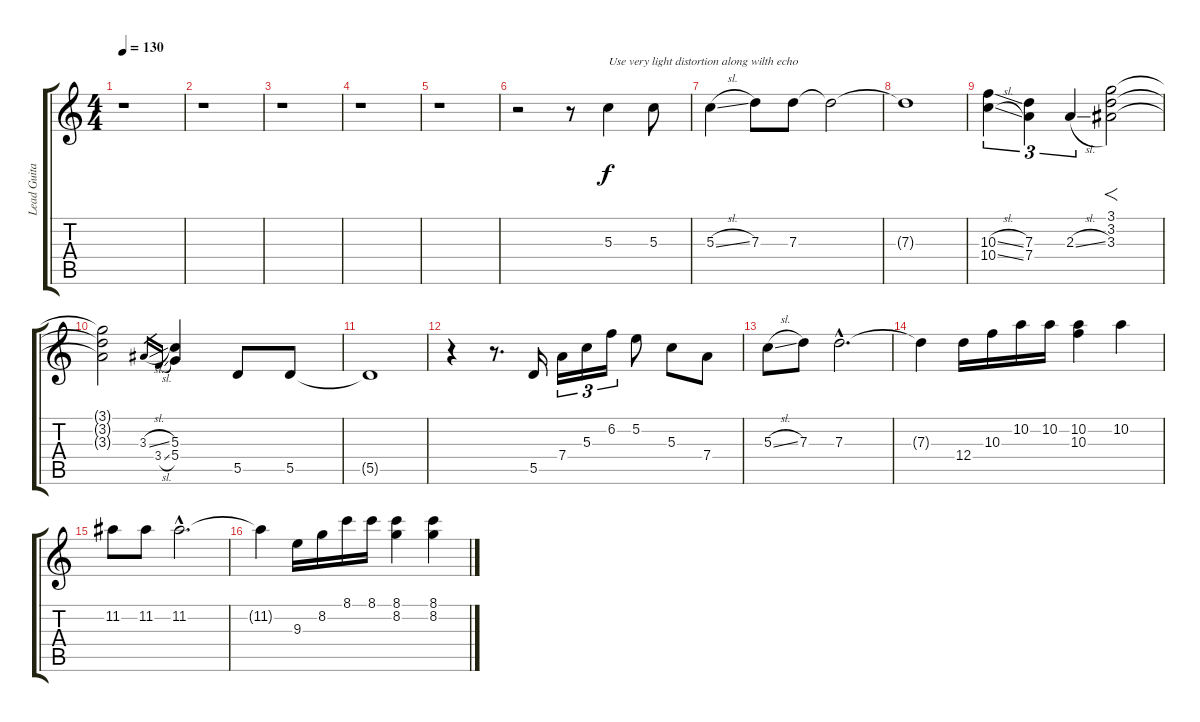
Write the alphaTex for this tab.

\track ("Lead Guitar" "Lead Guita") {instrument distortionguitar}
\staff {score tabs}
\tuning (E4 B3 G3 D3 A2 E2) {hide}
\ts (4 4)
\tempo 130
\clef g2
\ks c
r.1{dy f} |
r.1 |
r.1 |
r.1 |
r.1 |
r.2 r.8 5.3.4{txt "Use very light distortion along wilth echo"} 5.3.8 |
5.3{sl}.4 7.3.8 7.3.8 7.3{t}.2 |
7.3{t}.1 |
(10.3{sl} 10.4{sl}).4{tu (3 2)} (7.3 7.4).4{tu (3 2)} 2.3{sl}.4{tu (3 2)} (3.1 3.2 3.3).2{f} |
(3.1{t} 3.2{t} 3.3{t}).2 3.3{sl}.16{gr} 3.4{sl}.16{gr} (5.3 5.4).4 5.5.8 5.5.8 |
5.5{t}.1 |
r.4 r.8{d} 5.5.16 7.4.16{tu (3 2)} 5.3.16{tu (3 2)} 6.2.16{tu (3 2)} 5.2.8 5.3.8 7.4.8 |
5.3{sl}.8 7.3.8 7.3{hac}.2{d} |
7.3{t}.4 12.4.16 10.3.16 10.2.16 10.2.16 (10.2 10.3).4 10.2.4 |
11.2.8 11.2.8 11.2{hac}.2{d} |
11.2{t}.4 9.3.16 8.2.16 8.1.16 8.1.16 (8.1 8.2).4 (8.1 8.2).4
